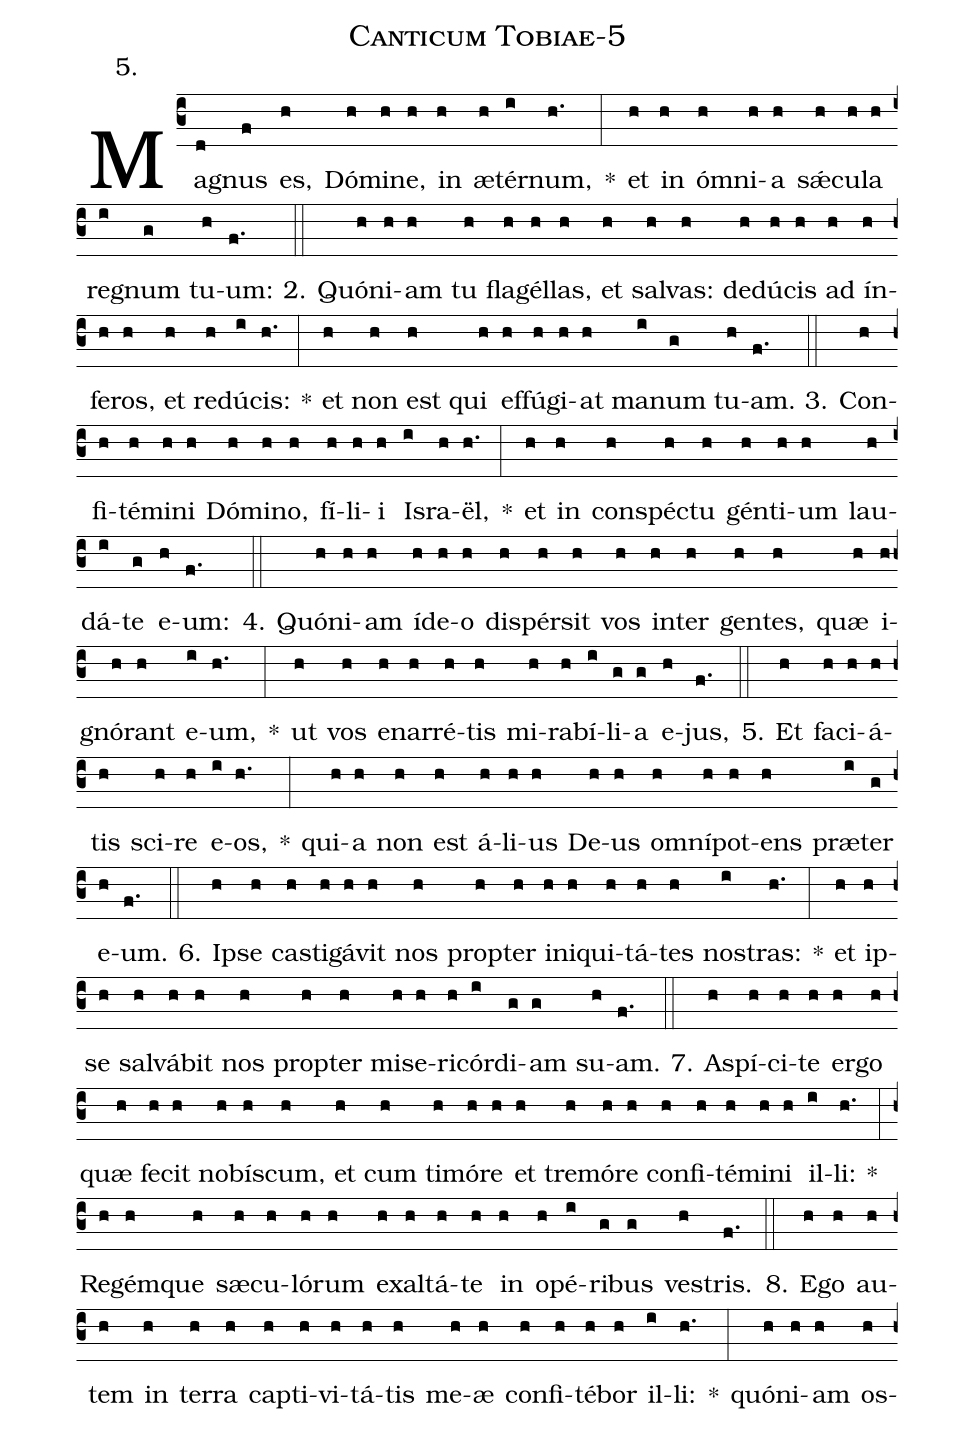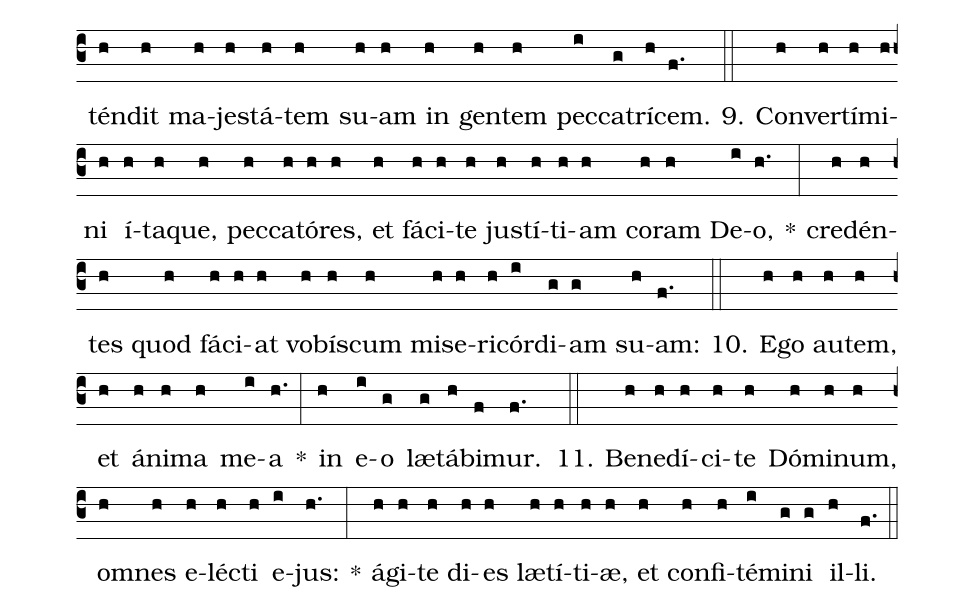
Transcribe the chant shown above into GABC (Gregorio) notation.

name: Canticum Tobiae-5;
annotation: 5.;
%%
(c3)Ma(d)gnus(f) es,(h) Dó(h)mi(h)ne,(h) in(h) æ(h)tér(i)num,(h.) *(:) et(h) in(h) óm(h)ni(h)a(h) sǽ(h)cu(h)la(h) re(i)gnum(g) tu(h)um:(f.) (::)
2. Quón(h)i(h)am(h) tu(h) fla(h)gél(h)las,(h) et(h) sal(h)vas:(h) de(h)dú(h)cis(h) ad(h) ín(h)fe(h)ros,(h) et(h) re(h)dú(i)cis:(h.) *(:) et(h) non(h) est(h) qui(h) ef(h)fú(h)gi(h)at(h) ma(i)num(g) tu(h)am.(f.) (::)
3. Con(h)fi(h)té(h)mi(h)ni(h) Dó(h)mi(h)no,(h) fí(h)li(h)i(h) Is(i)ra(h)ël,(h.) *(:) et(h) in(h) con(h)spéc(h)tu(h) gén(h)ti(h)um(h) lau(h)dá(i)te(g) e(h)um:(f.) (::)
4. Quón(h)i(h)am(h) íd(h)e(h)o(h) di(h)spér(h)sit(h) vos(h) in(h)ter(h) gen(h)tes,(h) quæ(h) i(h)gnó(h)rant(h) e(i)um,(h.) *(:) ut(h) vos(h) e(h)nar(h)ré(h)tis(h) mi(h)ra(h)bí(i)li(g)a(g) e(h)jus,(f.) (::)
5. Et(h) fa(h)ci(h)á(h)tis(h) sci(h)re(h) e(i)os,(h.) *(:) qui(h)a(h) non(h) est(h) á(h)li(h)us(h) De(h)us(h) om(h)ní(h)pot(h)ens(h) præ(i)ter(g) e(h)um.(f.) (::)
6. Ip(h)se(h) cas(h)ti(h)gá(h)vit(h) nos(h) prop(h)ter(h) in(h)i(h)qui(h)tá(h)tes(h) nos(i)tras:(h.) *(:) et(h) ip(h)se(h) sal(h)vá(h)bit(h) nos(h) prop(h)ter(h) mi(h)se(h)ri(h)cór(i)di(g)am(g) su(h)am.(f.) (::)
7. A(h)spí(h)ci(h)te(h) er(h)go(h) quæ(h) fe(h)cit(h) no(h)bís(h)cum,(h) et(h) cum(h) ti(h)mó(h)re(h) et(h) tre(h)mó(h)re(h) con(h)fi(h)té(h)mi(h)ni(h) il(i)li:(h.) *(:) Re(h)gém(h)que(h) sæ(h)cu(h)ló(h)rum(h) ex(h)al(h)tá(h)te(h) in(h) o(h)pé(i)ri(g)bus(g) ves(h)tris.(f.) (::)
8. E(h)go(h) au(h)tem(h) in(h) ter(h)ra(h) cap(h)ti(h)vi(h)tá(h)tis(h) me(h)æ(h) con(h)fi(h)té(h)bor(h) il(i)li:(h.) *(:) quón(h)i(h)am(h) os(h)tén(h)dit(h) ma(h)jes(h)tá(h)tem(h) su(h)am(h) in(h) gen(h)tem(h) pec(i)ca(g)trí(h)cem.(f.) (::)
9. Con(h)ver(h)tí(h)mi(h)ni(h) í(h)ta(h)que,(h) pec(h)ca(h)tó(h)res,(h) et(h) fá(h)ci(h)te(h) jus(h)tí(h)ti(h)am(h) co(h)ram(h) De(i)o,(h.) *(:) cre(h)dén(h)tes(h) quod(h) fá(h)ci(h)at(h) vo(h)bís(h)cum(h) mi(h)se(h)ri(h)cór(i)di(g)am(g) su(h)am:(f.) (::)
10. E(h)go(h) au(h)tem,(h) et(h) á(h)ni(h)ma(h) me(i)a(h.) *(:) in(h) e(i)o(g) læ(g)tá(h)bi(f)mur.(f.) (::)
11. Be(h)ne(h)dí(h)ci(h)te(h) Dó(h)mi(h)num,(h) om(h)nes(h) e(h)léc(h)ti(h) e(i)jus:(h.) *(:) á(h)gi(h)te(h) di(h)es(h) læ(h)tí(h)ti(h)æ,(h) et(h) con(h)fi(h)té(i)mi(g)ni(g) il(h)li.(f.) (::)
